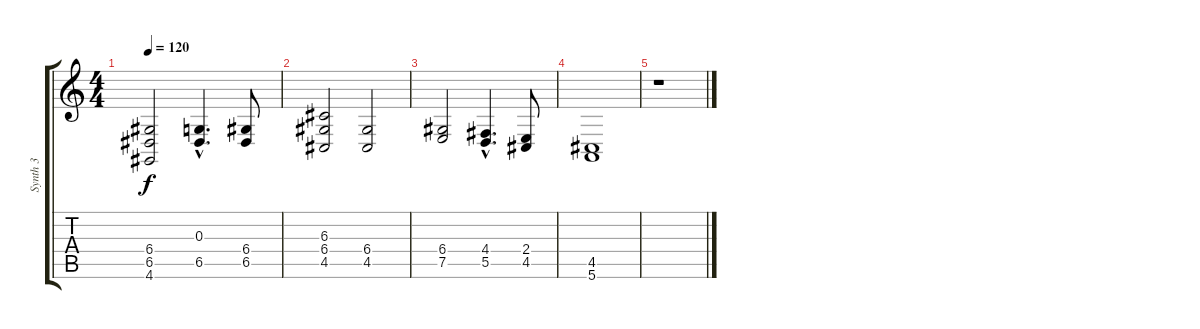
\track ("Synth 3" "Synth 3") {instrument stringensemble1}
\staff {score tabs}
\tuning (E4 B3 G3 D3 A2 E2) {hide}
\ts (4 4)
\tempo 120
\clef g2
\ks c
(6.4 6.5 4.6).2{dy f} (0.3{hac} 6.5{hac}).4{d} (6.4 6.5).8 |
(6.3 6.4 4.5).2 (6.4 4.5).2 |
(6.4 7.5).2 (4.4{hac} 5.5{hac}).4{d} (2.4 4.5).8 |
(4.5 5.6).1 |
r.1
